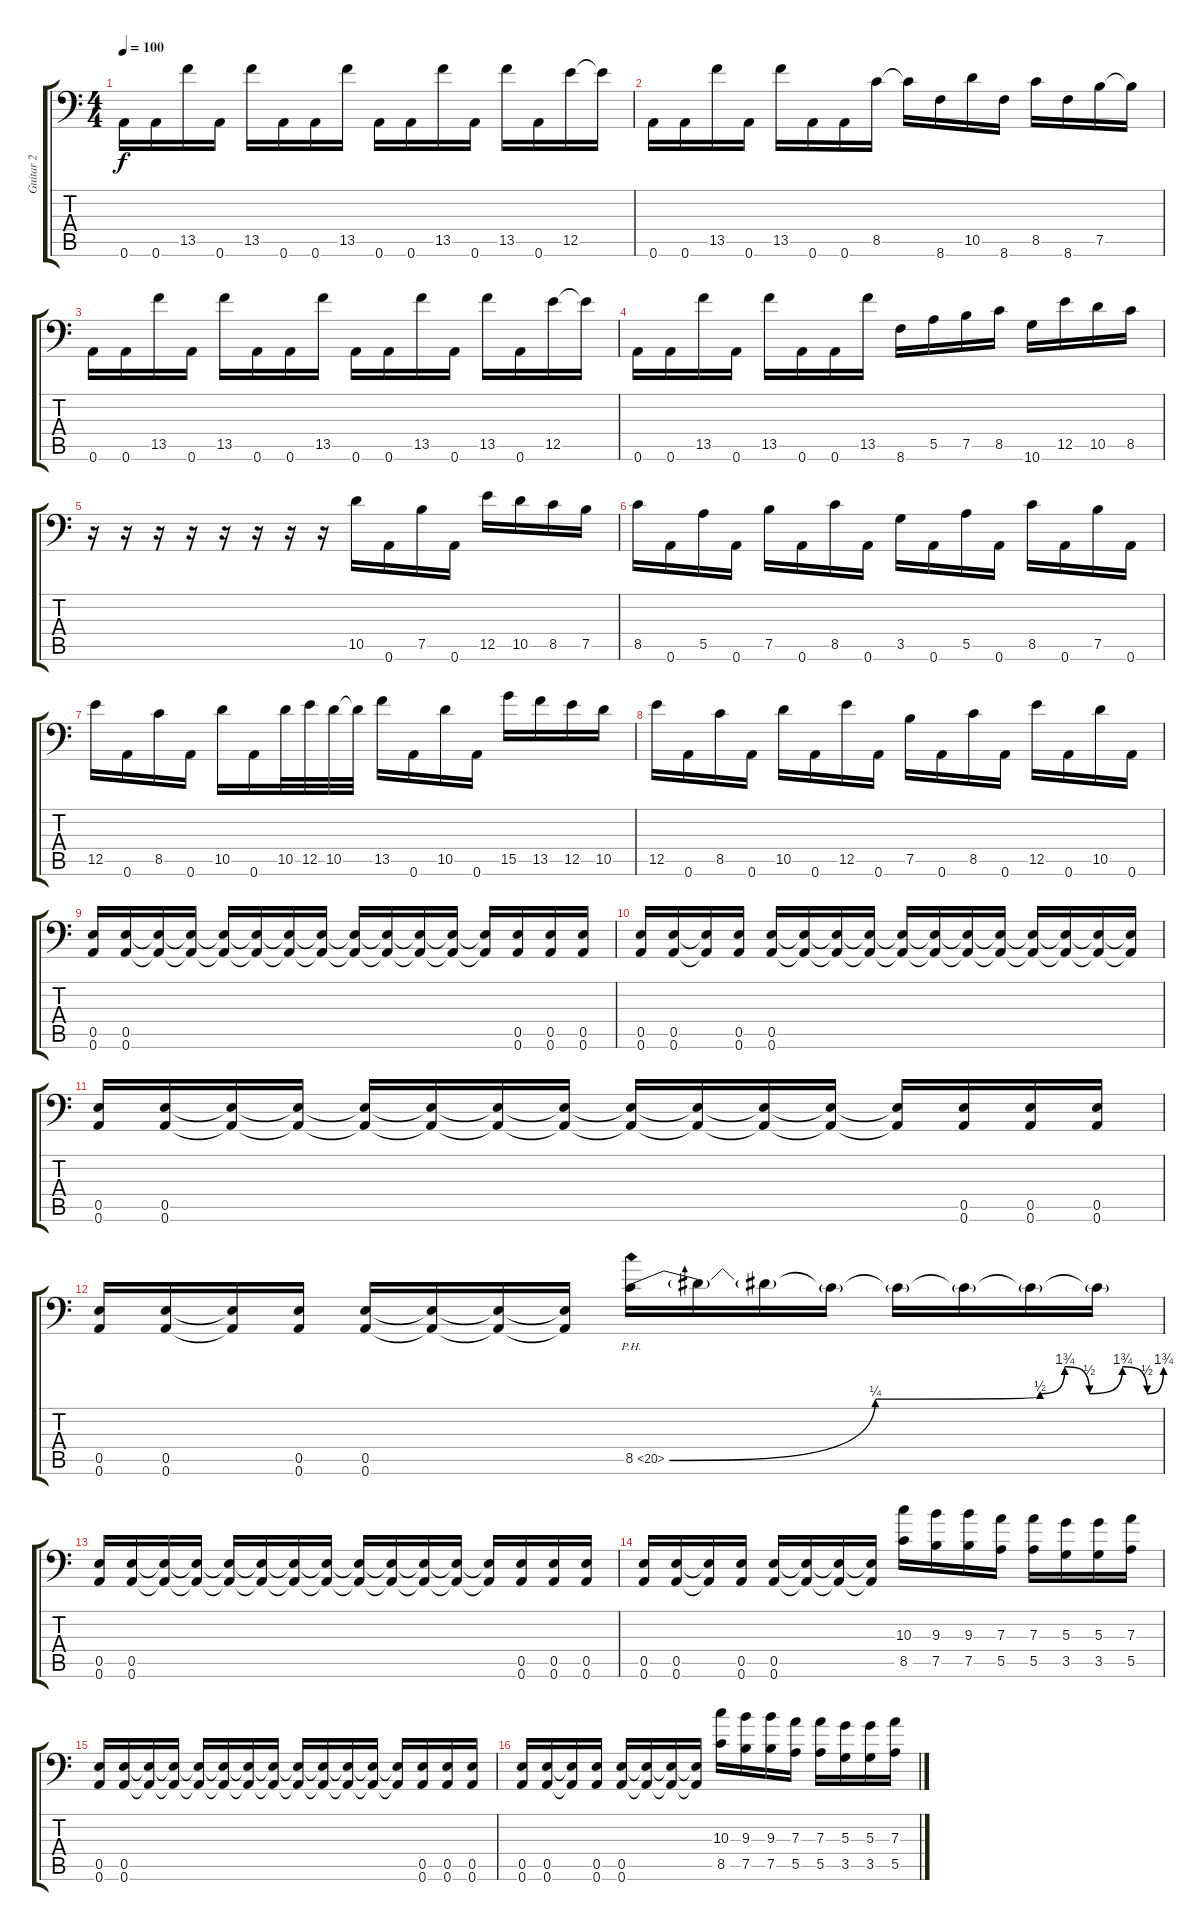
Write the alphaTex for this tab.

\track ("Guitar 2" "Guitar 2") {instrument distortionguitar}
\staff {score tabs}
\tuning (B3 Gb3 D3 A2 E2 A1) {hide}
\ts (4 4)
\tempo 100
\clef f4
\ks c
0.6.16{dy f} 0.6.16 13.5.16 0.6.16 13.5.16 0.6.16 0.6.16 13.5.16 0.6.16 0.6.16 13.5.16 0.6.16 13.5.16 0.6.16 12.5.16 12.5{t}.16 |
0.6.16 0.6.16 13.5.16 0.6.16 13.5.16 0.6.16 0.6.16 8.5.16 8.5{t}.16 8.6.16 10.5.16 8.6.16 8.5.16 8.6.16 7.5.16 7.5{t}.16 |
0.6.16 0.6.16 13.5.16 0.6.16 13.5.16 0.6.16 0.6.16 13.5.16 0.6.16 0.6.16 13.5.16 0.6.16 13.5.16 0.6.16 12.5.16 12.5{t}.16 |
0.6.16 0.6.16 13.5.16 0.6.16 13.5.16 0.6.16 0.6.16 13.5.16 8.6.16 5.5.16 7.5.16 8.5.16 10.6.16 12.5.16 10.5.16 8.5.16 |
r.16 r.16 r.16 r.16 r.16 r.16 r.16 r.16 10.5.16 0.6.16 7.5.16 0.6.16 12.5.16 10.5.16 8.5.16 7.5.16 |
8.5.16 0.6.16 5.5.16 0.6.16 7.5.16 0.6.16 8.5.16 0.6.16 3.5.16 0.6.16 5.5.16 0.6.16 8.5.16 0.6.16 7.5.16 0.6.16 |
12.5.16 0.6.16 8.5.16 0.6.16 10.5.16 0.6.16 10.5.32 12.5.32 10.5.32 10.5{t}.32 13.5.16 0.6.16 10.5.16 0.6.16 15.5.16 13.5.16 12.5.16 10.5.16 |
12.5.16 0.6.16 8.5.16 0.6.16 10.5.16 0.6.16 12.5.16 0.6.16 7.5.16 0.6.16 8.5.16 0.6.16 12.5.16 0.6.16 10.5.16 0.6.16 |
(0.5 0.6).16 (0.5 0.6).16 (0.5{t} 0.6{t}).16 (0.5{t} 0.6{t}).16 (0.5{t} 0.6{t}).16 (0.5{t} 0.6{t}).16 (0.5{t} 0.6{t}).16 (0.5{t} 0.6{t}).16 (0.5{t} 0.6{t}).16 (0.5{t} 0.6{t}).16 (0.5{t} 0.6{t}).16 (0.5{t} 0.6{t}).16 (0.5{t} 0.6{t}).16 (0.5 0.6).16 (0.5 0.6).16 (0.5 0.6).16 |
(0.5 0.6).16 (0.5 0.6).16 (0.5{t} 0.6{t}).16 (0.5 0.6).16 (0.5 0.6).16 (0.5{t} 0.6{t}).16 (0.5{t} 0.6{t}).16 (0.5{t} 0.6{t}).16 (0.5{t} 0.6{t}).16 (0.5{t} 0.6{t}).16 (0.5{t} 0.6{t}).16 (0.5{t} 0.6{t}).16 (0.5{t} 0.6{t}).16 (0.5{t} 0.6{t}).16 (0.5{t} 0.6{t}).16 (0.5{t} 0.6{t}).16 |
(0.5 0.6).16 (0.5 0.6).16 (0.5{t} 0.6{t}).16 (0.5{t} 0.6{t}).16 (0.5{t} 0.6{t}).16 (0.5{t} 0.6{t}).16 (0.5{t} 0.6{t}).16 (0.5{t} 0.6{t}).16 (0.5{t} 0.6{t}).16 (0.5{t} 0.6{t}).16 (0.5{t} 0.6{t}).16 (0.5{t} 0.6{t}).16 (0.5{t} 0.6{t}).16 (0.5 0.6).16 (0.5 0.6).16 (0.5 0.6).16 |
(0.5 0.6).16 (0.5 0.6).16 (0.5{t} 0.6{t}).16 (0.5 0.6).16 (0.5 0.6).16 (0.5{t} 0.6{t}).16 (0.5{t} 0.6{t}).16 (0.5{t} 0.6{t}).16 8.5{be (custom 0 0 25 1 45 2 48 7 51 2 55 7 58 2 60 7) ph 12}.16 8.5{t}.16 8.5{t}.16 8.5{t}.16 8.5{t}.16 8.5{t}.16 8.5{t}.16 8.5{t}.16 |
(0.5 0.6).16 (0.5 0.6).16 (0.5{t} 0.6{t}).16 (0.5{t} 0.6{t}).16 (0.5{t} 0.6{t}).16 (0.5{t} 0.6{t}).16 (0.5{t} 0.6{t}).16 (0.5{t} 0.6{t}).16 (0.5{t} 0.6{t}).16 (0.5{t} 0.6{t}).16 (0.5{t} 0.6{t}).16 (0.5{t} 0.6{t}).16 (0.5{t} 0.6{t}).16 (0.5 0.6).16 (0.5 0.6).16 (0.5 0.6).16 |
(0.5 0.6).16 (0.5 0.6).16 (0.5{t} 0.6{t}).16 (0.5 0.6).16 (0.5 0.6).16 (0.5{t} 0.6{t}).16 (0.5{t} 0.6{t}).16 (0.5{t} 0.6{t}).16 (10.3 8.5).16 (9.3 7.5).16 (9.3 7.5).16 (7.3 5.5).16 (7.3 5.5).16 (5.3 3.5).16 (5.3 3.5).16 (7.3 5.5).16 |
(0.5 0.6).16 (0.5 0.6).16 (0.5{t} 0.6{t}).16 (0.5{t} 0.6{t}).16 (0.5{t} 0.6{t}).16 (0.5{t} 0.6{t}).16 (0.5{t} 0.6{t}).16 (0.5{t} 0.6{t}).16 (0.5{t} 0.6{t}).16 (0.5{t} 0.6{t}).16 (0.5{t} 0.6{t}).16 (0.5{t} 0.6{t}).16 (0.5{t} 0.6{t}).16 (0.5 0.6).16 (0.5 0.6).16 (0.5 0.6).16 |
(0.5 0.6).16 (0.5 0.6).16 (0.5{t} 0.6{t}).16 (0.5 0.6).16 (0.5 0.6).16 (0.5{t} 0.6{t}).16 (0.5{t} 0.6{t}).16 (0.5{t} 0.6{t}).16 (10.3 8.5).16 (9.3 7.5).16 (9.3 7.5).16 (7.3 5.5).16 (7.3 5.5).16 (5.3 3.5).16 (5.3 3.5).16 (7.3 5.5).16
